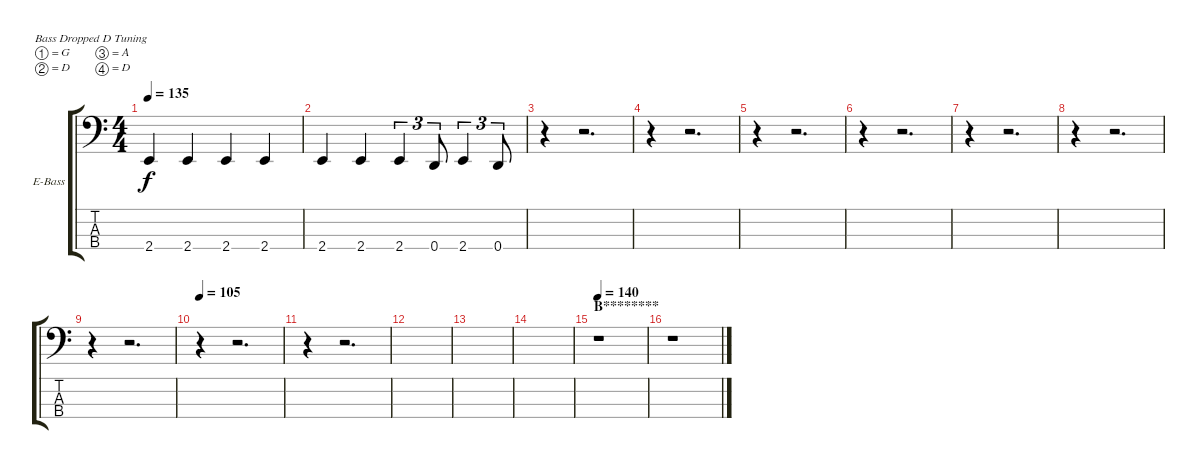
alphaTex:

\bracketExtendMode groupsimilarinstruments
\firstSystemTrackNameOrientation horizontal
\otherSystemsTrackNameOrientation horizontal
\track ("Bass guitar (Oliver)" "E-Bass") {instrument electricbassfinger}
\staff {score tabs}
\tuning (G2 D2 A1 D1)
\ts (4 4)
\tempo 135
\clef f4
\ks c
2.4.4{dy f} 2.4.4 2.4.4 2.4.4 |
2.4.4 2.4.4 2.4.4{tu (3 2)} 0.4.8{tu (3 2)} 2.4.4{tu (3 2)} 0.4.8{tu (3 2)} |
r.4 r.2{d} |
r.4 r.2{d} |
r.4 r.2{d} |
r.4 r.2{d} |
r.4 r.2{d} |
r.4 r.2{d} |
r.4 r.2{d} |
\tempo 105
r.4 r.2{d} |
r.4 r.2{d} |
|
|
|
\section ("" "B********")
\tempo 140
r.1 |
r.1
